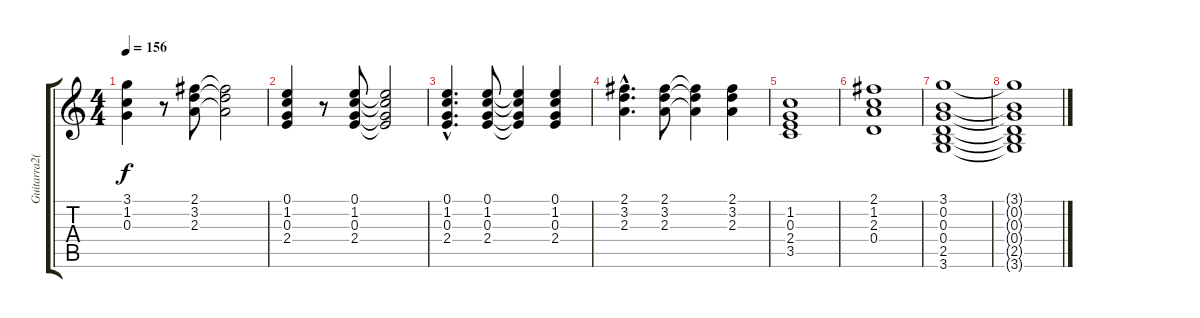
\track ("Guitarra2(Uoho)" "Guitarra2(") {instrument electricguitarclean}
\staff {score tabs}
\tuning (E4 B3 G3 D3 A2 E2) {hide}
\ts (4 4)
\tempo 156
\clef g2
\ks c
(3.1 1.2 0.3).4{dy f} r.8 (2.1 3.2 2.3).8 (2.1{t} 3.2{t} 2.3{t}).2 |
(0.1 1.2 0.3 2.4).4 r.8 (0.1 1.2 0.3 2.4).8 (0.1{t} 1.2{t} 0.3{t} 2.4{t}).2 |
(0.1{hac} 1.2{hac} 0.3{hac} 2.4{hac}).4{d} (0.1 1.2 0.3 2.4).8 (0.1{t} 1.2{t} 0.3{t} 2.4{t}).4 (0.1 1.2 0.3 2.4).4 |
(2.1{hac} 3.2{hac} 2.3{hac}).4{d} (2.1 3.2 2.3).8 (2.1{t} 3.2{t} 2.3{t}).4 (2.1 3.2 2.3).4 |
(1.2 0.3 2.4 3.5).1 |
(2.1 1.2 2.3 0.4).1 |
(3.1 0.2 0.3 0.4 2.5 3.6).1 |
(3.1{t} 0.2{t} 0.3{t} 0.4{t} 2.5{t} 3.6{t}).1
